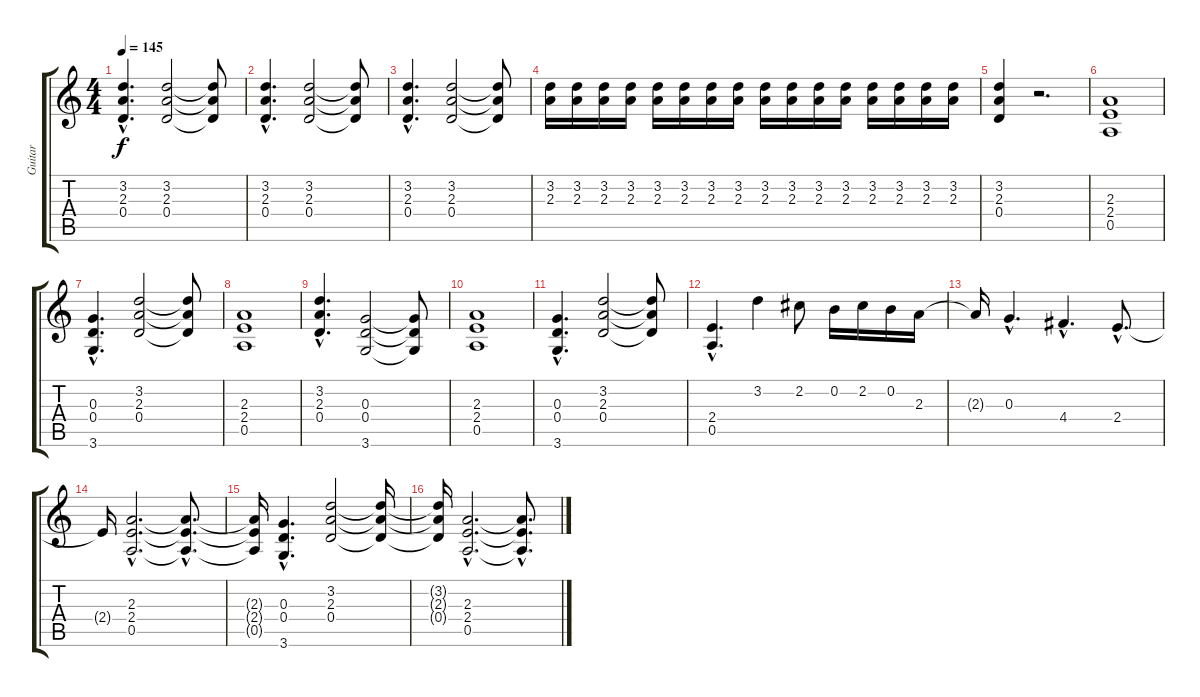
\track ("Guitar " "Guitar ") {instrument distortionguitar}
\staff {score tabs}
\tuning (E4 B3 G3 D3 A2 E2) {hide}
\ts (4 4)
\tempo 145
\clef g2
\ks c
(3.2{hac} 2.3{hac} 0.4{hac}).4{d dy f} (3.2 2.3 0.4).2 (3.2{t} 2.3{t} 0.4{t}).8 |
(3.2{hac} 2.3{hac} 0.4{hac}).4{d} (3.2 2.3 0.4).2 (3.2{t} 2.3{t} 0.4{t}).8 |
(3.2{hac} 2.3{hac} 0.4{hac}).4{d} (3.2 2.3 0.4).2 (3.2{t} 2.3{t} 0.4{t}).8 |
(3.2 2.3).16 (3.2 2.3).16 (3.2 2.3).16 (3.2 2.3).16 (3.2 2.3).16 (3.2 2.3).16 (3.2 2.3).16 (3.2 2.3).16 (3.2 2.3).16 (3.2 2.3).16 (3.2 2.3).16 (3.2 2.3).16 (3.2 2.3).16 (3.2 2.3).16 (3.2 2.3).16 (3.2 2.3).16 |
(3.2 2.3 0.4).4 r.2{d} |
(2.3 2.4 0.5).1 |
(0.3{hac} 0.4{hac} 3.6{hac}).4{d} (3.2 2.3 0.4).2 (3.2{t} 2.3{t} 0.4{t}).8 |
(2.3 2.4 0.5).1 |
(3.2{hac} 2.3{hac} 0.4{hac}).4{d} (0.3 0.4 3.6).2 (0.3{t} 0.4{t} 3.6{t}).8 |
(2.3 2.4 0.5).1 |
(0.3{hac} 0.4{hac} 3.6{hac}).4{d} (3.2 2.3 0.4).2 (3.2{t} 2.3{t} 0.4{t}).8 |
(2.4{hac} 0.5{hac}).4{d} 3.2.4 2.2.8 0.2.16 2.2.16 0.2.16 2.3.16 |
2.3{t}.16 0.3{hac}.4{d} 4.4{hac}.4{d} 2.4{hac}.8{d} |
2.4{t}.16 (2.3{hac} 2.4{hac} 0.5{hac}).2{d} (2.3{hac t} 2.4{hac t} 0.5{hac t}).8{d} |
(2.3{t} 2.4{t} 0.5{t}).16 (0.3{hac} 0.4{hac} 3.6{hac}).4{d} (3.2 2.3 0.4).2 (3.2{t} 2.3{t} 0.4{t}).16 |
(3.2{t} 2.3{t} 0.4{t}).16 (2.3{hac} 2.4{hac} 0.5{hac}).2{d} (2.3{hac t} 2.4{hac t} 0.5{hac t}).8{d}
